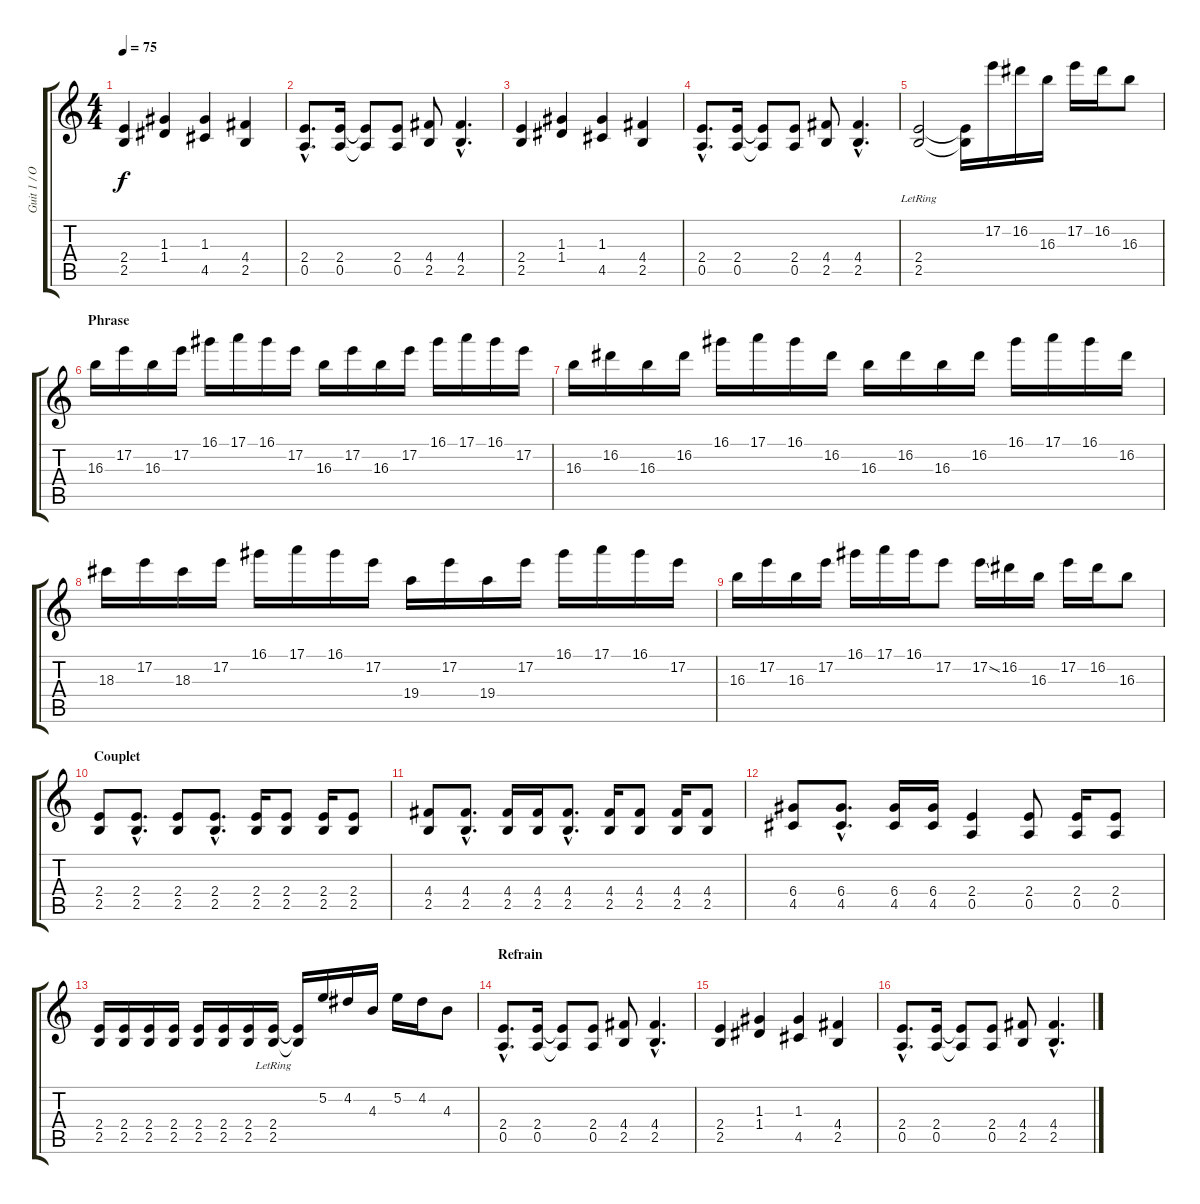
\track ("Guit 1 / Overdrive" "Guit 1 / O") {instrument overdrivenguitar}
\staff {score tabs}
\tuning (E4 B3 G3 D3 A2 E2) {hide}
\ts (4 4)
\tempo 75
\clef g2
\ks c
(2.4 2.5).4{dy f} (1.3 1.4).4 (1.3 4.5).4 (4.4 2.5).4 |
(2.4{hac} 0.5{hac}).8{d} (2.4 0.5).16 (2.4{t} 0.5{t}).8 (2.4 0.5).8 (4.4 2.5).8 (4.4{hac} 2.5{hac}).4{d} |
(2.4 2.5).4 (1.3 1.4).4 (1.3 4.5).4 (4.4 2.5).4 |
(2.4{hac} 0.5{hac}).8{d} (2.4 0.5).16 (2.4{t} 0.5{t}).8 (2.4 0.5).8 (4.4 2.5).8 (4.4{hac} 2.5{hac}).4{d} |
(2.4{lr} 2.5{lr}).2 (2.4{t} 2.5{t}).16 17.2.16 16.2.16 16.3.16 17.2.16 16.2.16 16.3.8 |
\section ("" "Phrase")
16.3.16 17.2.16 16.3.16 17.2.16 16.1.16 17.1.16 16.1.16 17.2.16 16.3.16 17.2.16 16.3.16 17.2.16 16.1.16 17.1.16 16.1.16 17.2.16 |
16.3.16 16.2.16 16.3.16 16.2.16 16.1.16 17.1.16 16.1.16 16.2.16 16.3.16 16.2.16 16.3.16 16.2.16 16.1.16 17.1.16 16.1.16 16.2.16 |
18.3.16 17.2.16 18.3.16 17.2.16 16.1.16 17.1.16 16.1.16 17.2.16 19.4.16 17.2.16 19.4.16 17.2.16 16.1.16 17.1.16 16.1.16 17.2.16 |
16.3.16 17.2.16 16.3.16 17.2.16 16.1.16 17.1.16 16.1.16 17.2.8 17.2{ss}.16 16.2.16 16.3.16 17.2.16 16.2.16 16.3.8 |
\section ("" "Couplet")
(2.4 2.5).8 (2.4{hac} 2.5{hac}).8{d} (2.4 2.5).8 (2.4{hac} 2.5{hac}).8{d} (2.4 2.5).16 (2.4 2.5).8 (2.4 2.5).16 (2.4 2.5).8 |
(4.4 2.5).8 (4.4{hac} 2.5{hac}).8{d} (4.4 2.5).16 (4.4 2.5).16 (4.4{hac} 2.5{hac}).8{d} (4.4 2.5).16 (4.4 2.5).8 (4.4 2.5).16 (4.4 2.5).8 |
(6.4 4.5).8 (6.4{hac} 4.5{hac}).8{d} (6.4 4.5).16 (6.4 4.5).16 (2.4 0.5).4 (2.4 0.5).8 (2.4 0.5).16 (2.4 0.5).8 |
(2.4 2.5).16 (2.4 2.5).16 (2.4 2.5).16 (2.4 2.5).16 (2.4 2.5).16 (2.4 2.5).16 (2.4 2.5).16 (2.4{lr} 2.5{lr}).16 (2.4{t} 2.5{t}).16 5.2.16 4.2.16 4.3.16 5.2.16 4.2.16 4.3.8 |
\section ("" "Refrain")
(2.4{hac} 0.5{hac}).8{d} (2.4 0.5).16 (2.4{t} 0.5{t}).8 (2.4 0.5).8 (4.4 2.5).8 (4.4{hac} 2.5{hac}).4{d} |
(2.4 2.5).4 (1.3 1.4).4 (1.3 4.5).4 (4.4 2.5).4 |
(2.4{hac} 0.5{hac}).8{d} (2.4 0.5).16 (2.4{t} 0.5{t}).8 (2.4 0.5).8 (4.4 2.5).8 (4.4{hac} 2.5{hac}).4{d}
